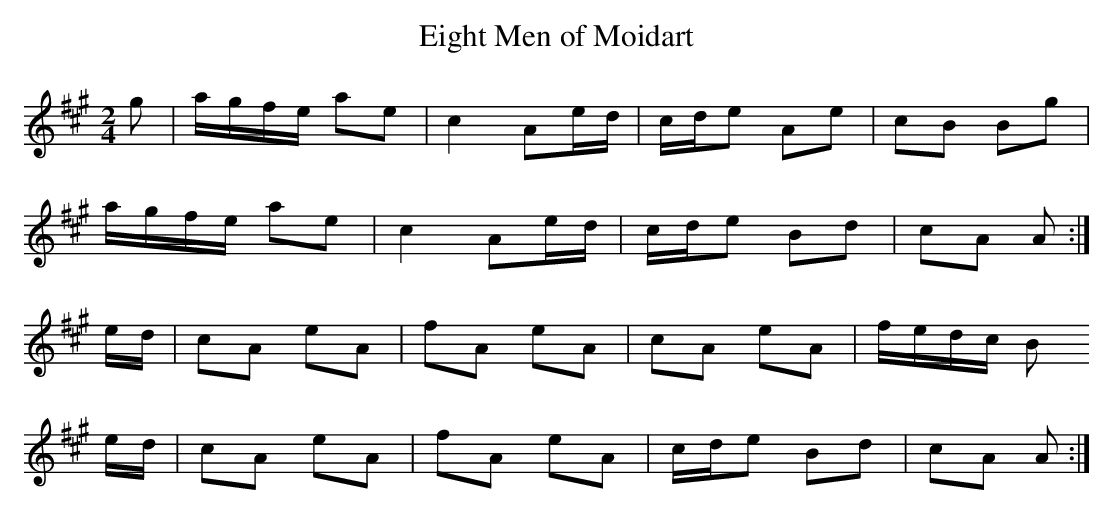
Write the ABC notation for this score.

X:1
T:Eight Men of Moidart
M:2/4
L:1/8
K:A
g    | a/g/f/e/ ae | c2 Ae/d/ | c/d/e Ae | cB       Bg |
       a/g/f/e/ ae | c2 Ae/d/ | c/d/e Bd | cA       A :|
e/d/ | cA       eA | fA eA    | cA    eA | f/e/d/c/ B
e/d/ | cA       eA | fA eA    | c/d/e Bd | cA       A :|
